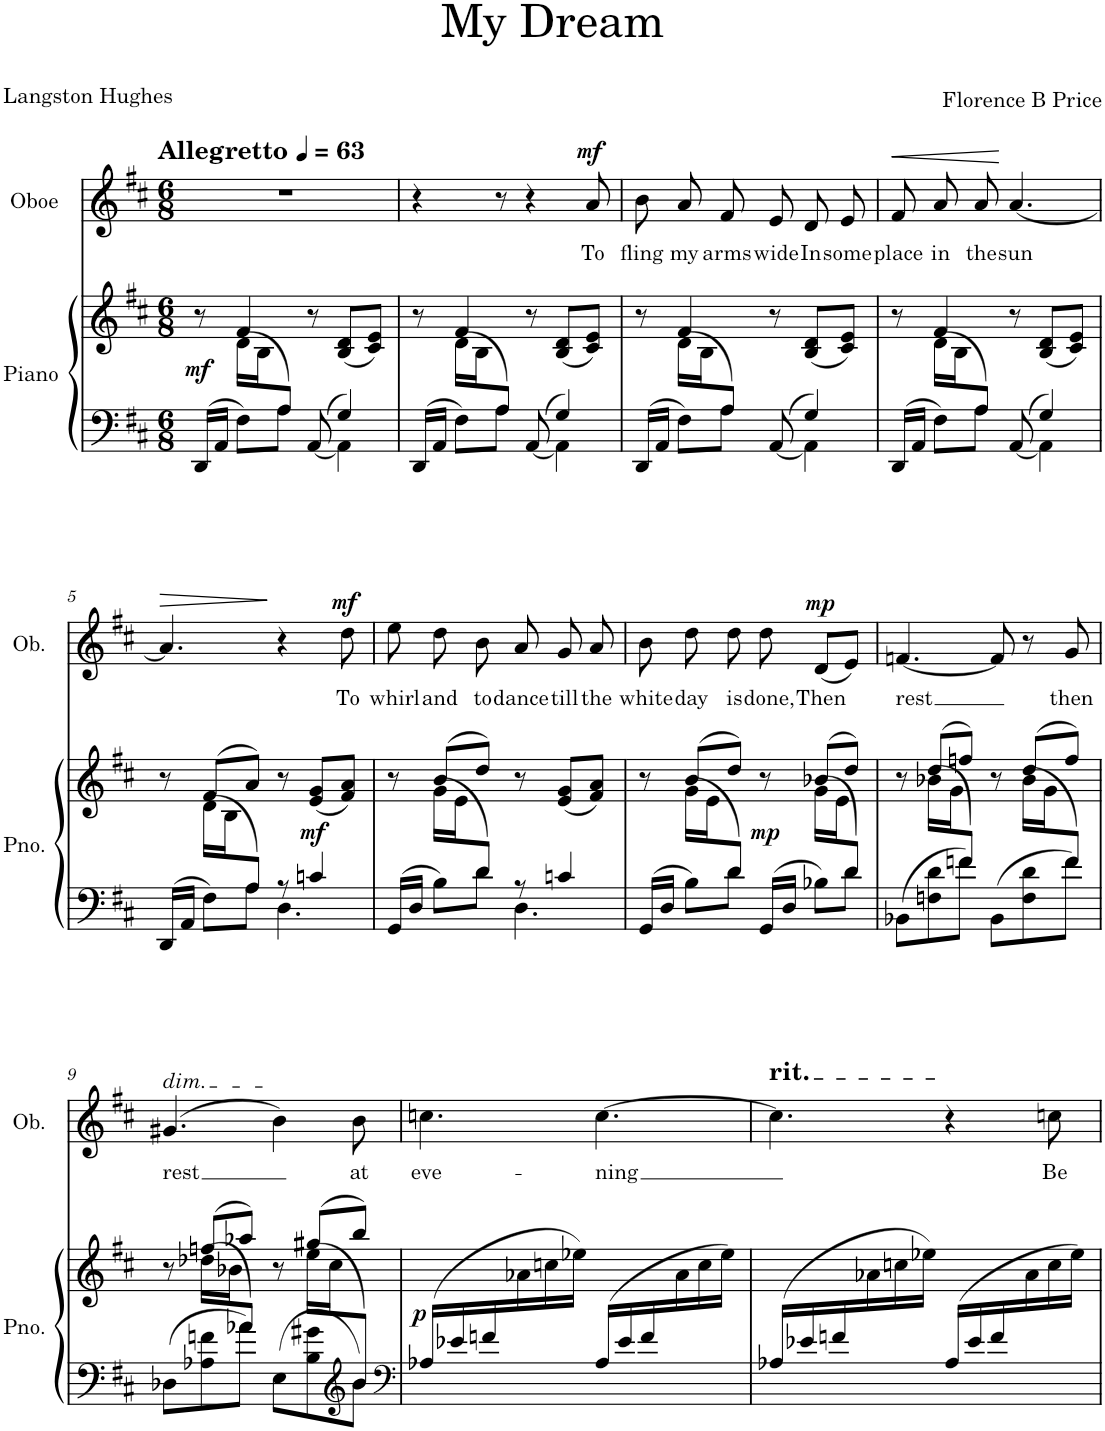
**kern	**kern	**dynam	**kern	**text	**dynam
*part2	*part2	*part2	*part1	*part1	*part1
*staff3	*staff2	*staff2/3	*staff1	*staff1	*staff1
*I"Piano	*	*	*I"Oboe	*	*
*I'Pno.	*	*	*I'Ob.	*	*
*clefF4	*clefG2	*	*clefG2	*	*
*k[f#c#]	*k[f#c#]	*	*k[f#c#]	*	*
*M6/8	*M6/8	*	*M6/8	*	*
*MM63	*MM63	*	*MM63	*	*
=1	=1	=1	=1	=1	=1
*^	*^	*	*	*	*
*	*^	*	*	*	*	*	*
!	!	!	!	!	!	!LO:TX:a:B:t=Allegretto	!	!
!	!	!	!	!	!LO:DY:b	!	!	!
4ryy	16DD/LL	2ryy	8r	8ryy	mf	2.r	.	.
.	16AA/JJ	.	.	.	.	.	.	.
.	8F#\L	.	4f#/	(16d\LL	.	.	.	.
.	.	.	.	16B\J	.	.	.	.
8A/J)	8A\J	.	.	2ryy	.	.	.	.
4.ryy	[8AA/	.	8r	.	.	.	.	.
.	4G/	4AA\]	(8B/ 8d/L	.	.	.	.	.
.	.	.	8c#/ 8e/J)	.	.	.	.	.
=2	=2	=2	=2	=2	=2	=2	=2	=2
4ryy	16DD/LL	2ryy	8r	8ryy	.	4r	.	.
.	16AA/JJ	.	.	.	.	.	.	.
.	8F#\L	.	4f#/	(16d\LL	.	.	.	.
.	.	.	.	16B\J	.	.	.	.
8A/J)	8A\J	.	.	2ryy	.	8r	.	.
4.ryy	[8AA/	.	8r	.	.	4r	.	.
.	4G/	4AA\]	(8B/ 8d/L	.	.	.	.	.
!	!	!	!	!	!	!	!LO:LY:b	!LO:DY:a
.	.	.	8c#/ 8e/J)	.	.	8a/	To	mf
=3	=3	=3	=3	=3	=3	=3	=3	=3
!	!	!	!	!	!	!	!LO:LY:b	!
4ryy	16DD/LL	2ryy	8r	8ryy	.	8b\	fling	.
.	16AA/JJ	.	.	.	.	.	.	.
!	!	!	!	!	!	!	!LO:LY:b	!
.	8F#\L	.	4f#/	(16d\LL	.	8a/	my	.
.	.	.	.	16B\J	.	.	.	.
!	!	!	!	!	!	!	!LO:LY:b	!
8A/J)	8A\J	.	.	2ryy	.	8f#/	arms	.
!	!	!	!	!	!	!	!LO:LY:b	!
4.ryy	[8AA/	.	8r	.	.	8e/	wide	.
!	!	!	!	!	!	!	!LO:LY:b	!
.	4G/	4AA\]	(8B/ 8d/L	.	.	8d/	In	.
!	!	!	!	!	!	!	!LO:LY:b	!
.	.	.	8c#/ 8e/J)	.	.	8e/	some	.
=4	=4	=4	=4	=4	=4	=4	=4	=4
!	!	!	!	!	!	!	!LO:LY:b	!LO:HP:b
4ryy	16DD/LL	2ryy	8r	8ryy	.	8f#/	place	<
.	16AA/JJ	.	.	.	.	.	.	.
!	!	!	!	!	!	!	!LO:LY:b	!
.	8F#\L	.	4f#/	(16d\LL	.	8a/	in	.
.	.	.	.	16B\J	.	.	.	.
!	!	!	!	!	!	!	!LO:LY:b	!
8A/J)	8A\J	.	.	2ryy	.	8a/	the	.
!	!	!	!	!	!	!	!LO:LY:b	!
4.ryy	[8AA/	.	8r	.	.	[4.a/	sun	[
.	4G/	4AA\]	(8B/ 8d/L	.	.	.	.	.
.	.	.	8c#/ 8e/J)	.	.	.	.	.
!!LO:LB:g=z
=5	=5	=5	=5	=5	=5	=5	=5	=5
!	!	!	!	!	!	!	!	!LO:HP:b
4ryy	16DD/LL	4.ryy	8r	8ryy	.	4.a/]	.	>
.	16AA/JJ	.	.	.	.	.	.	.
.	8F#\L	.	(8f#/L	(16d\LL	.	.	.	.
.	.	.	.	16B\J	.	.	.	.
8A/J)	8A\J	.	8a/J)	2ryy	.	.	.	.
4.ryy	8r	4.D\	8r	.	.	4r	.	]
!	!	!	!	!	!LO:DY:b	!	!	!
.	4cn/	.	(8e/ 8g/L	.	mf	.	.	.
!	!	!	!	!	!	!	!LO:LY:b	!LO:DY:a
.	.	.	8f#/ 8a/J)	.	.	8dd\	To	mf
=6	=6	=6	=6	=6	=6	=6	=6	=6
!	!	!	!	!	!	!	!LO:LY:b	!
4ryy	16GG/LL	4.ryy	8r	8ryy	.	8ee\	whirl	.
.	16D/JJ	.	.	.	.	.	.	.
!	!	!	!	!	!	!	!LO:LY:b	!
.	8B\L	.	(8b/L	(16g\LL	.	8dd\	and	.
.	.	.	.	16e\J	.	.	.	.
!	!	!	!	!	!	!	!LO:LY:b	!
8d/J)	8d\J	.	8dd/J)	2ryy	.	8b\	to	.
!	!	!	!	!	!	!	!LO:LY:b	!
4.ryy	8r	4.D\	8r	.	.	8a/	dance	.
!	!	!	!	!	!	!	!LO:LY:b	!
.	4cn/	.	(8e/ 8g/L	.	.	8g/	till	.
!	!	!	!	!	!	!	!LO:LY:b	!
.	.	.	8f#/ 8a/J)	.	.	8a/	the	.
*	*v	*v	*	*	*	*	*	*
=7	=7	=7	=7	=7	=7	=7	=7
!	!	!	!	!	!	!LO:LY:b	!
4ryy	16GG/LL	8r	8ryy	.	8b\	white	.
.	16D/JJ	.	.	.	.	.	.
!	!	!	!	!	!	!LO:LY:b	!
.	8B\L	(8b/L	(16g\LL	.	8dd\	day	.
.	.	.	16e\J	.	.	.	.
!	!	!	!	!	!	!LO:LY:b	!
8d/J)	8d\J	8dd/J)	4ryy	.	8dd\	is	.
!	!	!	!	!LO:DY:b	!	!LO:LY:b	!
4ryy	16GG/LL	8r	.	mp	8dd\	done,	.
.	16D/JJ	.	.	.	.	.	.
!	!	!	!	!	!	!LO:LY:b	!LO:DY:a
.	8B-X\L	(8b-X/L	(16g\LL	.	(8d/L	Then	mp
.	.	.	16e\J	.	.	.	.
8d/J)	8d\J	8dd/J)	8ryy	.	8e/J)	.	.
=8	=8	=8	=8	=8	=8	=8	=8
!	!	!	!	!	!	!LO:LY:b	!
4ryy	8BB-X\L	8r	8ryy	.	[4.fn/	rest	.
.	8Fn\ 8d\	(8dd/L	(16b-X\LL	.	.	.	.
.	.	.	16g\J	.	.	.	.
8fn/J)	8f\J	8ffn/J)	4ryy	.	.	.	.
4ryy	8BB-\L	8r	.	.	8f/]	.	.
.	8F\ 8d\	(8dd/L	(16b-\LL	.	8r	.	.
.	.	.	16g\J	.	.	.	.
!	!	!	!	!	!	!LO:LY:b	!
8f/J)	8f\J	8ff/J)	8ryy	.	8g/	then	.
!!LO:LB:g=z
=9	=9	=9	=9	=9	=9	=9	=9
!	!	!	!	!	!LO:TX:a:i:t=dim.	!	!
!	!	!	!	!	!	!LO:LY:b	!
4ryy	8D-X\L	8r	8ryy	.	(4.g#X/	rest	.
.	8A-X\ 8fn\	(8ffn/L	(16dd-X\LL	.	.	.	.
.	.	.	16b-X\J	.	.	.	.
8a-X/J)	8a-\J	8aa-X/J)	4ryy	.	.	.	.
4ryy	8E\L	8r	.	.	4b\)	.	.
.	8B\ 8g#X\	(8gg#X/L	(16ee\LL	.	.	.	.
.	.	.	16cc#\J	.	.	.	.
*clefG2	*	*	*	*	*	*	*
!	!	!	!	!	!	!LO:LY:b	!
8b/J)	8b\J	8bb/J)	8ryy	.	8b\	at	.
*v	*v	*	*	*	*	*	*
=10	=10	=10	=10	=10	=10	=10
*clefF4	*	*	*	*	*	*
*^	*	*	*	*	*	*
!	!	!	!	!LO:DY:b	!	!LO:LY:b	!
*v	*v	*	*	*	*	*	*
(16A-X/LL	2.ryy	8.ryy	p	4.ccn\	eve-	.
16e-X/	.	.	.	.	.	.
16fn/	.	.	.	.	.	.
8.ryy	.	16a-X\	.	.	.	.
.	.	16ccn\	.	.	.	.
.	.	16ee-X\JJ)	.	.	.	.
!	!	!	!	!	!LO:LY:b	!
(16A-/LL	.	8.ryy	.	[4.cc\	-ning	.
16e-/	.	.	.	.	.	.
16f/	.	.	.	.	.	.
8.ryy	.	16a-\	.	.	.	.
.	.	16cc\	.	.	.	.
.	.	16ee-\JJ)	.	.	.	.
=11	=11	=11	=11	=11	=11	=11
!	!	!	!	!LO:TX:a:t=rit.	!	!
(16A-X/LL	2.ryy	8.ryy	.	4.cc\]	.	.
16e-X/	.	.	.	.	.	.
16fn/	.	.	.	.	.	.
8.ryy	.	16a-X\	.	.	.	.
.	.	16ccn\	.	.	.	.
.	.	16ee-X\JJ)	.	.	.	.
(16A-/LL	.	8.ryy	.	4r	.	.
16e-/	.	.	.	.	.	.
16f/	.	.	.	.	.	.
8.ryy	.	16a-\	.	.	.	.
!	!	!	!	!	!LO:LY:b	!
.	.	16cc\	.	8ccn\	Be	.
.	.	16ee-\JJ)	.	.	.	.
*	*v	*v	*	*	*	*
=	=	=	=	=	=
*-	*-	*-	*-	*-	*-
